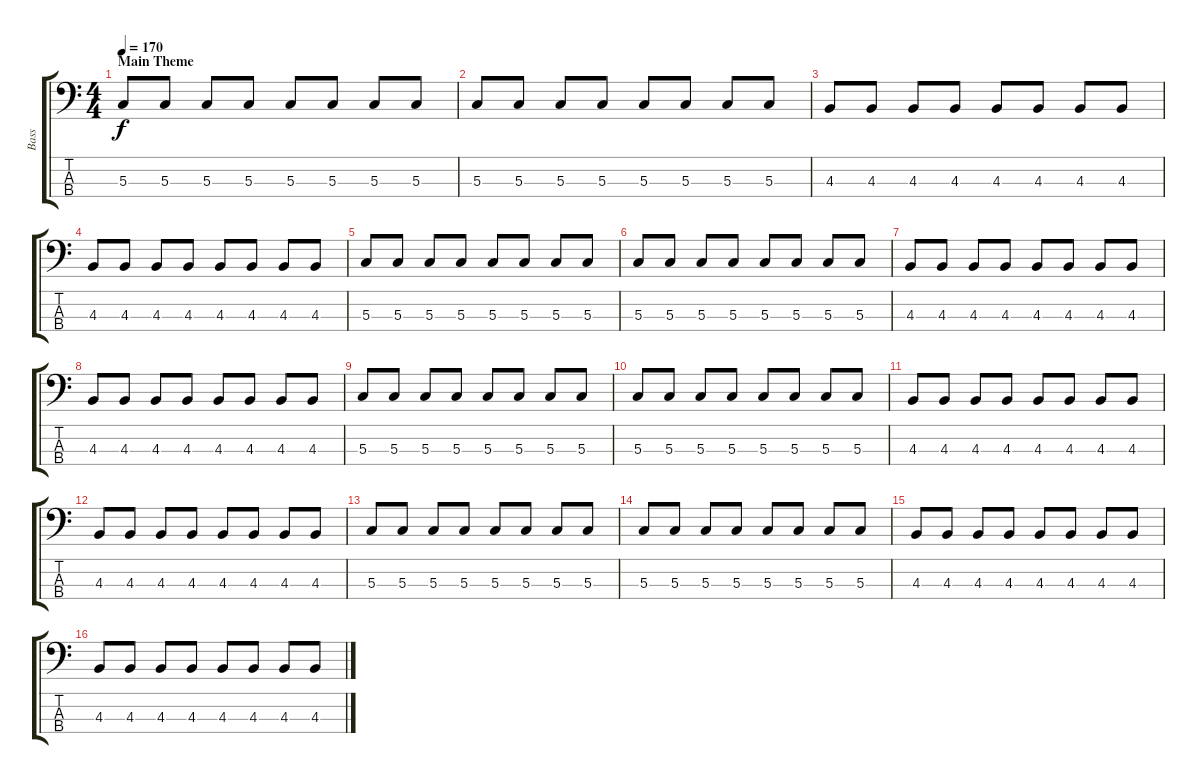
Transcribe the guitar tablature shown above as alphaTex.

\track ("Bass" "Bass") {instrument electricbasspick}
\staff {score tabs}
\tuning (F2 C2 G1 D1) {hide}
\ts (4 4)
\section ("" "Main Theme")
\tempo 170
\clef f4
\ks c
5.3.8{dy f instrument electricbasspick} 5.3.8 5.3.8 5.3.8 5.3.8 5.3.8 5.3.8 5.3.8 |
5.3.8 5.3.8 5.3.8 5.3.8 5.3.8 5.3.8 5.3.8 5.3.8 |
4.3.8 4.3.8 4.3.8 4.3.8 4.3.8 4.3.8 4.3.8 4.3.8 |
4.3.8 4.3.8 4.3.8 4.3.8 4.3.8 4.3.8 4.3.8 4.3.8 |
5.3.8 5.3.8 5.3.8 5.3.8 5.3.8 5.3.8 5.3.8 5.3.8 |
5.3.8 5.3.8 5.3.8 5.3.8 5.3.8 5.3.8 5.3.8 5.3.8 |
4.3.8 4.3.8 4.3.8 4.3.8 4.3.8 4.3.8 4.3.8 4.3.8 |
4.3.8 4.3.8 4.3.8 4.3.8 4.3.8 4.3.8 4.3.8 4.3.8 |
5.3.8 5.3.8 5.3.8 5.3.8 5.3.8 5.3.8 5.3.8 5.3.8 |
5.3.8 5.3.8 5.3.8 5.3.8 5.3.8 5.3.8 5.3.8 5.3.8 |
4.3.8 4.3.8 4.3.8 4.3.8 4.3.8 4.3.8 4.3.8 4.3.8 |
4.3.8 4.3.8 4.3.8 4.3.8 4.3.8 4.3.8 4.3.8 4.3.8 |
5.3.8 5.3.8 5.3.8 5.3.8 5.3.8 5.3.8 5.3.8 5.3.8 |
5.3.8 5.3.8 5.3.8 5.3.8 5.3.8 5.3.8 5.3.8 5.3.8 |
4.3.8 4.3.8 4.3.8 4.3.8 4.3.8 4.3.8 4.3.8 4.3.8 |
4.3.8 4.3.8 4.3.8 4.3.8 4.3.8 4.3.8 4.3.8 4.3.8
